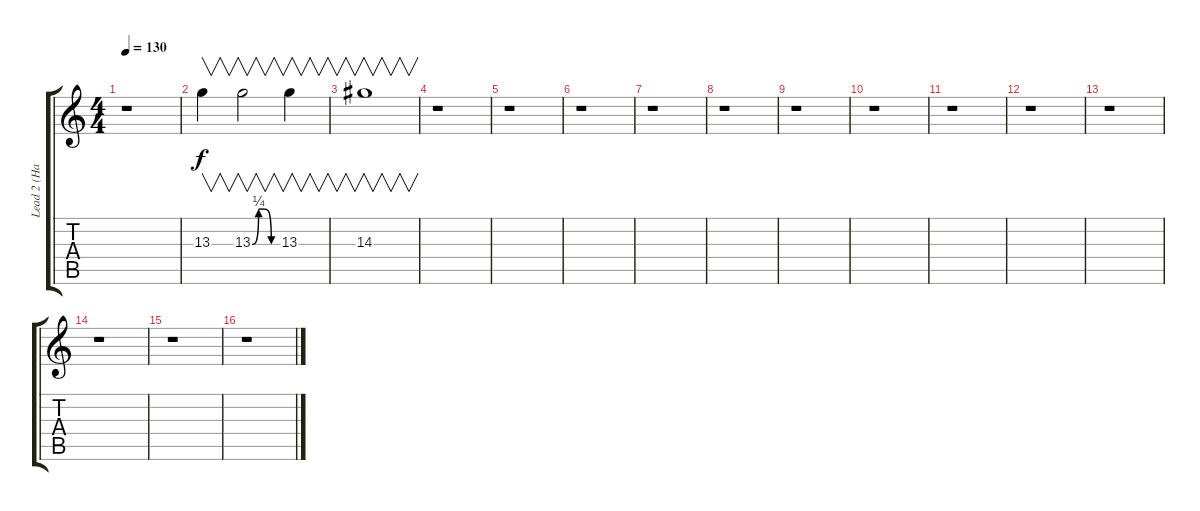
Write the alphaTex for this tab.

\track ("Lead 2 (Harmonyzer? Octaver?)" "Lead 2 (Ha") {instrument overdrivenguitar}
\staff {score tabs}
\tuning (Eb4 Bb3 Gb3 Db3 Ab2 Eb2) {hide}
\ts (4 4)
\tempo 130
\clef g2
\ks c
r.1{dy f} |
13.3.4{v} 13.3{be (custom 0 0 15 1 30 1 45 0 60 0)}.2{v} 13.3.4{v} |
14.3.1{v} |
r.1 |
r.1 |
r.1 |
r.1 |
r.1 |
r.1 |
r.1 |
r.1 |
r.1 |
r.1 |
r.1 |
r.1 |
r.1
